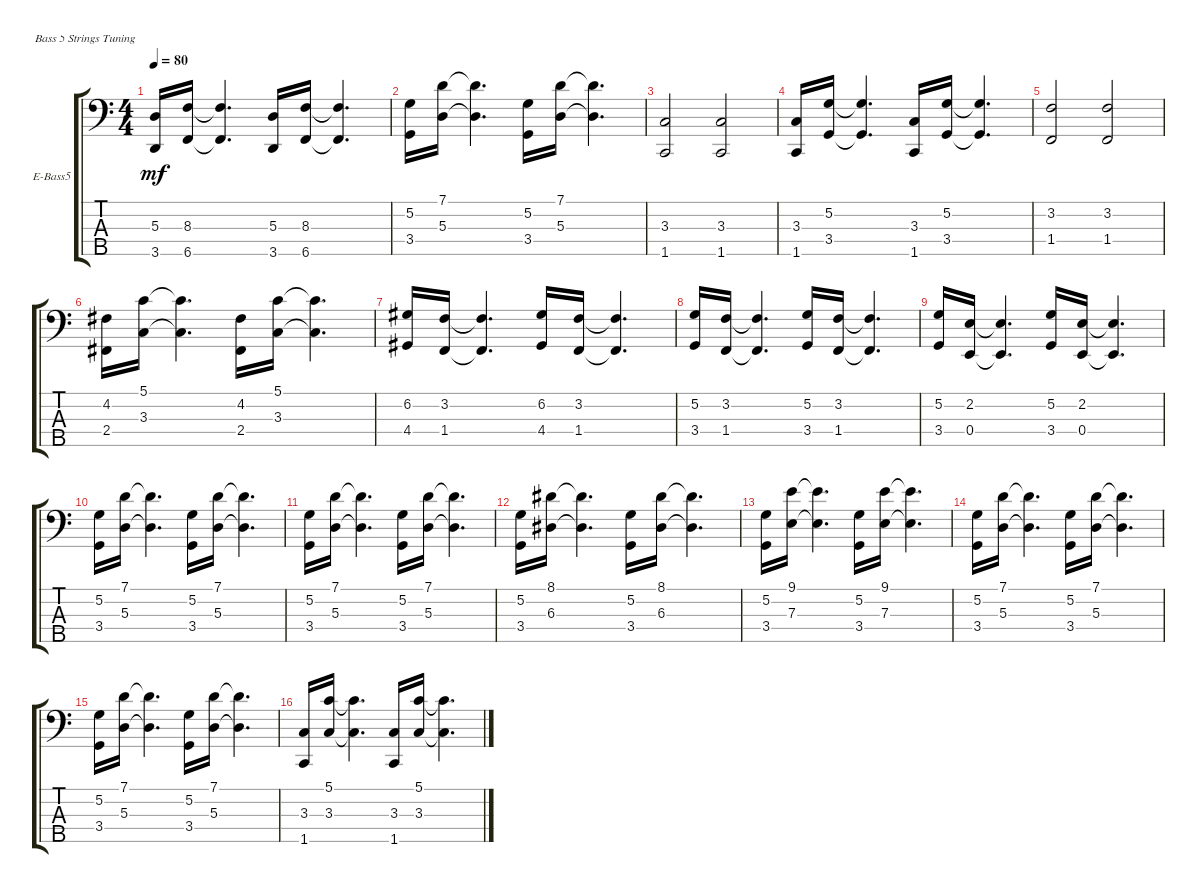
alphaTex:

\defaultSystemsLayout 4
\bracketExtendMode groupsimilarinstruments
\firstSystemTrackNameOrientation horizontal
\otherSystemsTrackNameOrientation horizontal
\track ("Bass" "E-Bass5") {instrument electricbassfinger}
\staff {score tabs}
\tuning (G2 D2 A1 E1 B0)
\ts (4 4)
\tempo 80
\clef f4
\scale
0.333333
\ks c
(3.5 5.3).16{dy mf} (6.5 8.3).16 (6.5{t} 8.3{t}).4{d} (3.5 5.3).16 (6.5 8.3).16 (6.5{t} 8.3{t}).4{d} |
\scale
0.333333 (3.4 5.2).16 (5.3 7.1).16 (5.3{t} 7.1{t}).4{d} (3.4 5.2).16 (5.3 7.1).16 (5.3{t} 7.1{t}).4{d} |
\scale
0.333333 (1.5 3.3).2 (1.5 3.3).2 |
\scale
0.333333 (1.5 3.3).16 (3.4 5.2).16 (3.4{t} 5.2{t}).4{d} (1.5 3.3).16 (3.4 5.2).16 (3.4{t} 5.2{t}).4{d} |
\scale
0.333333 (1.4 3.2).2 (1.4 3.2).2 |
\scale
0.333333 (2.4 4.2).16 (3.3 5.1).16 (3.3{t} 5.1{t}).4{d} (2.4 4.2).16 (3.3 5.1).16 (3.3{t} 5.1{t}).4{d} |
\scale
0.333333 (4.4 6.2).16 (1.4 3.2).16 (3.2{t} 1.4{t}).4{d} (4.4 6.2).16 (1.4 3.2).16 (3.2{t} 1.4{t}).4{d} |
\scale
0.333333 (3.4 5.2).16 (1.4 3.2).16 (3.2{t} 1.4{t}).4{d} (3.4 5.2).16 (1.4 3.2).16 (3.2{t} 1.4{t}).4{d} |
\scale
0.333333 (3.4 5.2).16 (0.4 2.2).16 (0.4{t} 2.2{t}).4{d} (3.4 5.2).16 (0.4 2.2).16 (0.4{t} 2.2{t}).4{d} |
\scale
0.333333 (3.4 5.2).16 (5.3 7.1).16 (5.3{t} 7.1{t}).4{d} (3.4 5.2).16 (5.3 7.1).16 (5.3{t} 7.1{t}).4{d} |
\scale
0.333333 (3.4 5.2).16 (5.3 7.1).16 (5.3{t} 7.1{t}).4{d} (3.4 5.2).16 (5.3 7.1).16 (5.3{t} 7.1{t}).4{d} |
\scale
0.333333 (3.4 5.2).16 (6.3 8.1).16 (6.3{t} 8.1{t}).4{d} (3.4 5.2).16 (6.3 8.1).16 (6.3{t} 8.1{t}).4{d} |
\scale
0.333333 (3.4 5.2).16 (7.3 9.1).16 (7.3{t} 9.1{t}).4{d} (3.4 5.2).16 (7.3 9.1).16 (7.3{t} 9.1{t}).4{d} |
\scale
0.333333 (3.4 5.2).16 (5.3 7.1).16 (5.3{t} 7.1{t}).4{d} (3.4 5.2).16 (5.3 7.1).16 (5.3{t} 7.1{t}).4{d} |
\scale
0.333333 (3.4 5.2).16 (5.3 7.1).16 (5.3{t} 7.1{t}).4{d} (3.4 5.2).16 (5.3 7.1).16 (5.3{t} 7.1{t}).4{d} |
\scale
0.333333 (1.5 3.3).16 (3.3 5.1).16 (3.3{t} 5.1{t}).4{d} (1.5 3.3).16 (3.3 5.1).16 (3.3{t} 5.1{t}).4{d}
